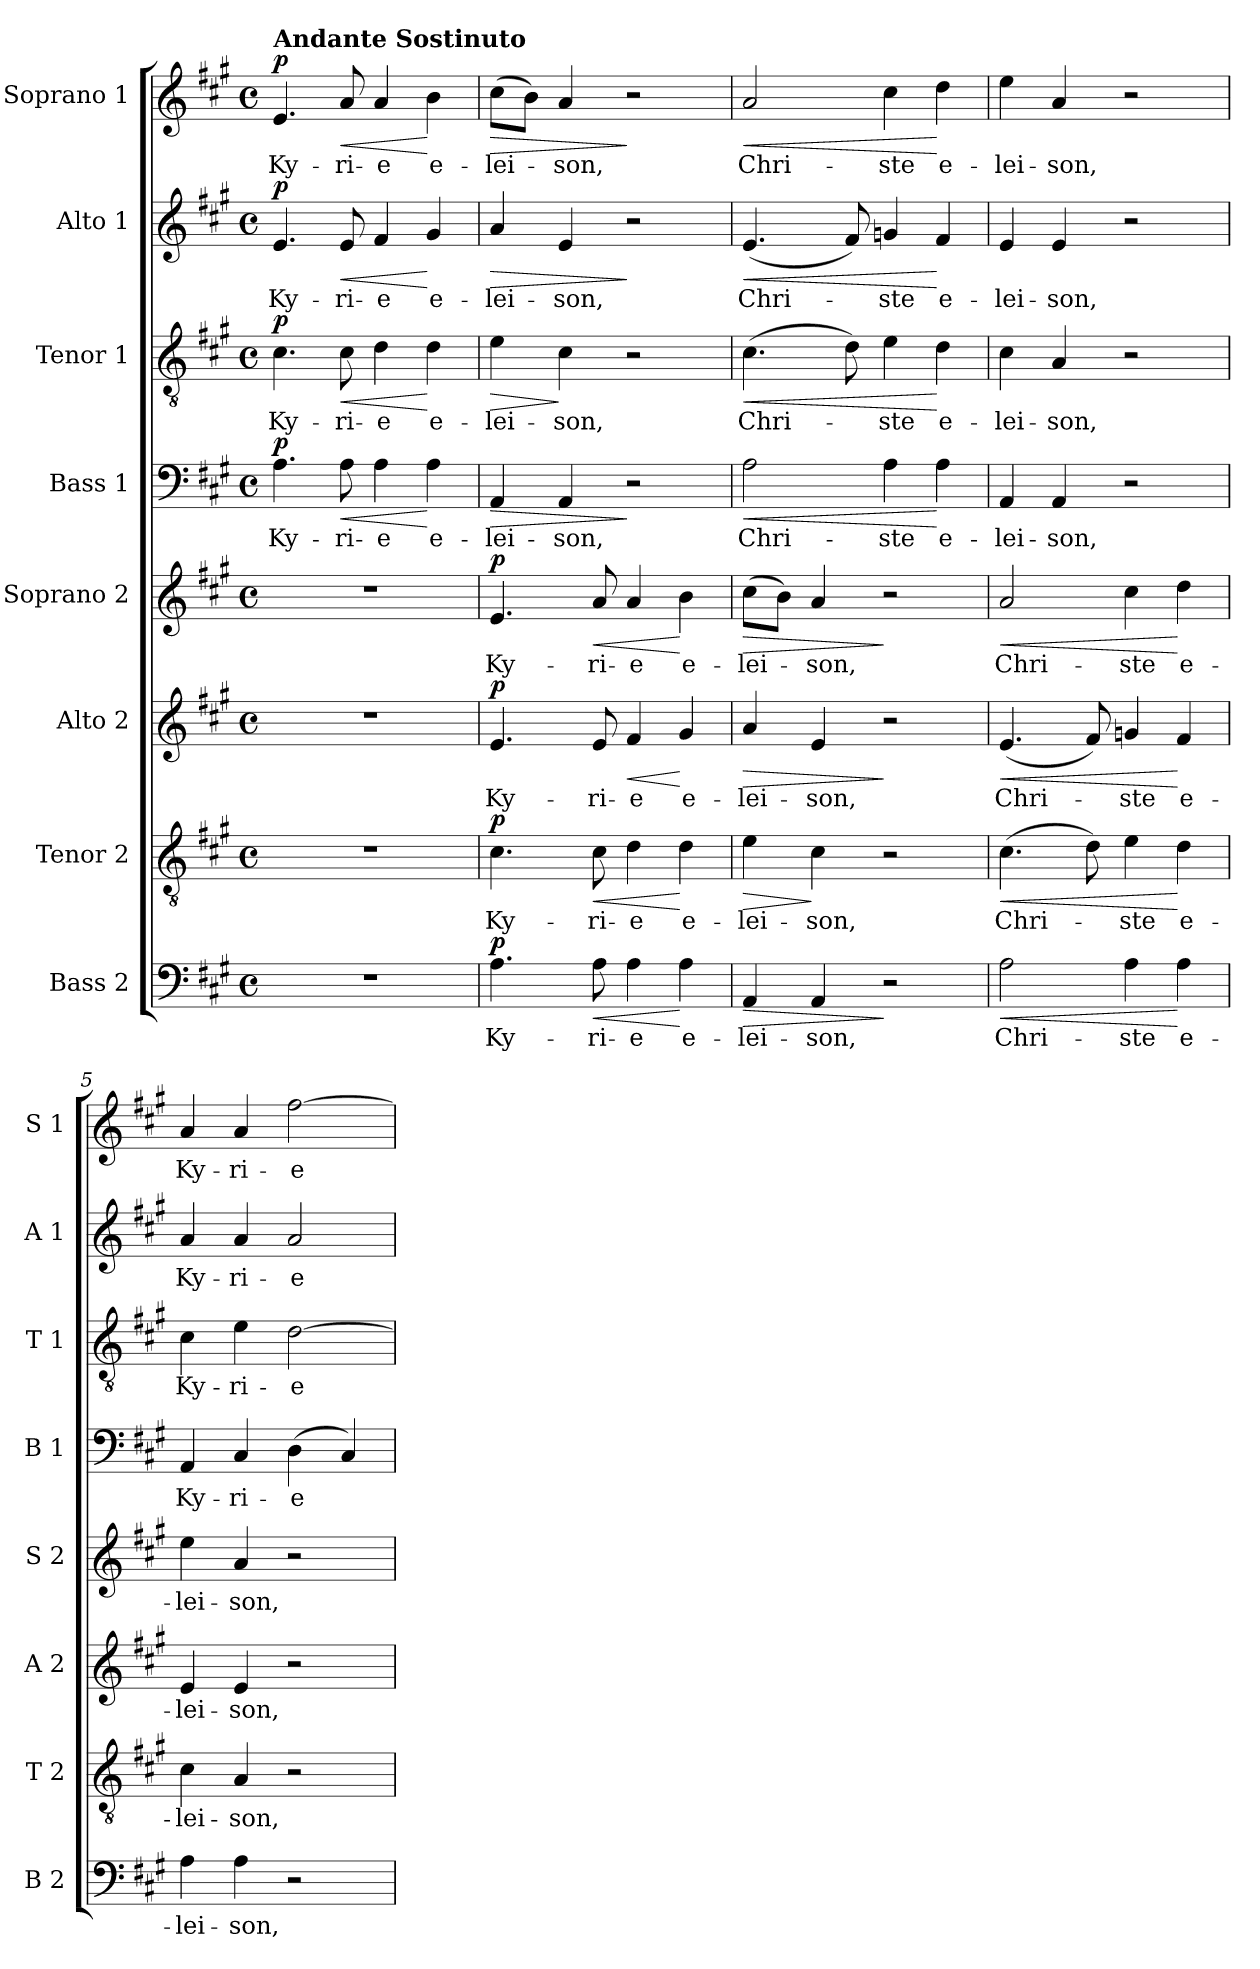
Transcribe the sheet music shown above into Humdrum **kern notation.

**kern	**text	**dynam	**kern	**text	**dynam	**kern	**text	**dynam	**kern	**text	**dynam	**kern	**text	**dynam	**kern	**text	**dynam	**kern	**text	**dynam	**kern	**text	**dynam
*part8	*part8	*part8	*part7	*part7	*part7	*part6	*part6	*part6	*part5	*part5	*part5	*part4	*part4	*part4	*part3	*part3	*part3	*part2	*part2	*part2	*part1	*part1	*part1
*staff8	*staff8	*staff8	*staff7	*staff7	*staff7	*staff6	*staff6	*staff6	*staff5	*staff5	*staff5	*staff4	*staff4	*staff4	*staff3	*staff3	*staff3	*staff2	*staff2	*staff2	*staff1	*staff1	*staff1
*I"Bass 2	*	*	*I"Tenor 2	*	*	*I"Alto 2	*	*	*I"Soprano 2	*	*	*I"Bass 1	*	*	*I"Tenor 1	*	*	*I"Alto 1	*	*	*I"Soprano 1	*	*
*I'B 2	*	*	*I'T 2	*	*	*I'A 2	*	*	*I'S 2	*	*	*I'B 1	*	*	*I'T 1	*	*	*I'A 1	*	*	*I'S 1	*	*
*clefF4	*	*	*clefGv2	*	*	*clefG2	*	*	*clefG2	*	*	*clefF4	*	*	*clefGv2	*	*	*clefG2	*	*	*clefG2	*	*
*k[f#c#g#]	*	*	*k[f#c#g#]	*	*	*k[f#c#g#]	*	*	*k[f#c#g#]	*	*	*k[f#c#g#]	*	*	*k[f#c#g#]	*	*	*k[f#c#g#]	*	*	*k[f#c#g#]	*	*
*A:	*	*	*A:	*	*	*A:	*	*	*A:	*	*	*A:	*	*	*A:	*	*	*A:	*	*	*A:	*	*
*M4/4	*	*	*M4/4	*	*	*M4/4	*	*	*M4/4	*	*	*M4/4	*	*	*M4/4	*	*	*M4/4	*	*	*M4/4	*	*
*met(c)	*	*	*met(c)	*	*	*met(c)	*	*	*met(c)	*	*	*met(c)	*	*	*met(c)	*	*	*met(c)	*	*	*met(c)	*	*
*MM72	*	*	*MM72	*	*	*MM72	*	*	*MM72	*	*	*MM72	*	*	*MM72	*	*	*MM72	*	*	*MM72	*	*
=1	=1	=1	=1	=1	=1	=1	=1	=1	=1	=1	=1	=1	=1	=1	=1	=1	=1	=1	=1	=1	=1	=1	=1
!	!	!	!	!	!	!	!	!	!	!	!	!	!	!	!	!	!	!	!	!	!LO:TX:a:B:t=Andante Sostinuto	!	!
!	!	!	!	!	!	!	!	!	!	!	!	!	!LO:LY:b	!LO:DY:b	!	!LO:LY:b	!LO:DY:b	!	!LO:LY:b	!LO:DY:b	!	!LO:LY:b	!LO:DY:b
1r	.	.	1r	.	.	1r	.	.	1r	.	.	4.A\	Ky-	p	4.c#\	Ky-	p	4.e/	Ky-	p	4.e/	Ky-	p
!	!	!	!	!	!	!	!	!	!	!	!	!	!LO:LY:b	!LO:HP:b	!	!LO:LY:b	!LO:HP:b	!	!LO:LY:b	!LO:HP:b	!	!LO:LY:b	!LO:HP:b
.	.	.	.	.	.	.	.	.	.	.	.	8A\	-ri-	<	8c#\	-ri-	<	8e/	-ri-	<	8a/	-ri-	<
!	!	!	!	!	!	!	!	!	!	!	!	!	!LO:LY:b	!	!	!LO:LY:b	!	!	!LO:LY:b	!	!	!LO:LY:b	!
.	.	.	.	.	.	.	.	.	.	.	.	4A\	-e	.	4d\	-e	.	4f#/	-e	.	4a/	-e	.
!	!	!	!	!	!	!	!	!	!	!	!	!	!LO:LY:b	!	!	!LO:LY:b	!	!	!LO:LY:b	!	!	!LO:LY:b	!
.	.	.	.	.	.	.	.	.	.	.	.	4A\	e-	[	4d\	e-	[	4g#/	e-	[	4b\	e-	[
=2	=2	=2	=2	=2	=2	=2	=2	=2	=2	=2	=2	=2	=2	=2	=2	=2	=2	=2	=2	=2	=2	=2	=2
!	!LO:LY:b	!LO:DY:b	!	!LO:LY:b	!LO:DY:b	!	!LO:LY:b	!LO:DY:b	!	!LO:LY:b	!LO:DY:b	!	!LO:LY:b	!LO:HP:b	!	!LO:LY:b	!LO:HP:b	!	!LO:LY:b	!LO:HP:b	!	!LO:LY:b	!LO:HP:b
4.A\	Ky-	p	4.c#\	Ky-	p	4.e/	Ky-	p	4.e/	Ky-	p	4AA/	-lei-	>	4e\	-lei-	>	4a/	-lei-	>	(>8cc#\L	-lei-	>
.	.	.	.	.	.	.	.	.	.	.	.	.	.	.	.	.	.	.	.	.	8b\J)	.	.
!	!	!	!	!	!	!	!	!	!	!	!	!	!LO:LY:b	!	!	!LO:LY:b	!	!	!LO:LY:b	!	!	!LO:LY:b	!
.	.	.	.	.	.	.	.	.	.	.	.	4AA/	-son,	.	4c#\	-son,	]	4e/	-son,	.	4a/	-son,	.
!	!LO:LY:b	!LO:HP:b	!	!LO:LY:b	!LO:HP:b	!	!LO:LY:b	!	!	!LO:LY:b	!LO:HP:b	!	!	!	!	!	!	!	!	!	!	!	!
8A\	-ri-	<	8c#\	-ri-	<	8e/	-ri-	.	8a/	-ri-	<	.	.	.	.	.	.	.	.	.	.	.	.
!	!LO:LY:b	!	!	!LO:LY:b	!	!	!LO:LY:b	!LO:HP:b	!	!LO:LY:b	!	!	!	!	!	!	!	!	!	!	!	!	!
4A\	-e	.	4d\	-e	.	4f#/	-e	<	4a/	-e	.	2r	.	]	2r	.	.	2r	.	]	2r	.	]
!	!LO:LY:b	!	!	!LO:LY:b	!	!	!LO:LY:b	!	!	!LO:LY:b	!	!	!	!	!	!	!	!	!	!	!	!	!
4A\	e-	[	4d\	e-	[	4g#/	e-	[	4b\	e-	[	.	.	.	.	.	.	.	.	.	.	.	.
=3	=3	=3	=3	=3	=3	=3	=3	=3	=3	=3	=3	=3	=3	=3	=3	=3	=3	=3	=3	=3	=3	=3	=3
!	!LO:LY:b	!LO:HP:b	!	!LO:LY:b	!LO:HP:b	!	!LO:LY:b	!LO:HP:b	!	!LO:LY:b	!LO:HP:b	!	!LO:LY:b	!LO:HP:b	!	!LO:LY:b	!LO:HP:b	!	!LO:LY:b	!LO:HP:b	!	!LO:LY:b	!LO:HP:b
4AA/	-lei-	>	4e\	-lei-	>	4a/	-lei-	>	(>8cc#\L	-lei-	>	2A\	Chri-	<	(>4.c#\	Chri-	<	(<4.e/	Chri-	<	2a/	Chri-	<
.	.	.	.	.	.	.	.	.	8b\J)	.	.	.	.	.	.	.	.	.	.	.	.	.	.
!	!LO:LY:b	!	!	!LO:LY:b	!	!	!LO:LY:b	!	!	!LO:LY:b	!	!	!	!	!	!	!	!	!	!	!	!	!
4AA/	-son,	.	4c#\	-son,	]	4e/	-son,	.	4a/	-son,	.	.	.	.	.	.	.	.	.	.	.	.	.
.	.	.	.	.	.	.	.	.	.	.	.	.	.	.	8d\)	.	.	8f#/)	.	.	.	.	.
!	!	!	!	!	!	!	!	!	!	!	!	!	!LO:LY:b	!	!	!LO:LY:b	!	!	!LO:LY:b	!	!	!LO:LY:b	!
2r	.	]	2r	.	.	2r	.	]	2r	.	]	4A\	-ste	.	4e\	-ste	.	4gn/	-ste	.	4cc#\	-ste	.
!	!	!	!	!	!	!	!	!	!	!	!	!	!LO:LY:b	!	!	!LO:LY:b	!	!	!LO:LY:b	!	!	!LO:LY:b	!
.	.	.	.	.	.	.	.	.	.	.	.	4A\	e-	[	4d\	e-	[	4f#/	e-	[	4dd\	e-	[
=4	=4	=4	=4	=4	=4	=4	=4	=4	=4	=4	=4	=4	=4	=4	=4	=4	=4	=4	=4	=4	=4	=4	=4
!	!LO:LY:b	!LO:HP:b	!	!LO:LY:b	!LO:HP:b	!	!LO:LY:b	!LO:HP:b	!	!LO:LY:b	!LO:HP:b	!	!LO:LY:b	!	!	!LO:LY:b	!	!	!LO:LY:b	!	!	!LO:LY:b	!
2A\	Chri-	<	(>4.c#\	Chri-	<	(<4.e/	Chri-	<	2a/	Chri-	<	4AA/	-lei-	.	4c#\	-lei-	.	4e/	-lei-	.	4ee\	-lei-	.
!	!	!	!	!	!	!	!	!	!	!	!	!	!LO:LY:b	!	!	!LO:LY:b	!	!	!LO:LY:b	!	!	!LO:LY:b	!
.	.	.	.	.	.	.	.	.	.	.	.	4AA/	-son,	.	4A/	-son,	.	4e/	-son,	.	4a/	-son,	.
.	.	.	8d\)	.	.	8f#/)	.	.	.	.	.	.	.	.	.	.	.	.	.	.	.	.	.
!	!LO:LY:b	!	!	!LO:LY:b	!	!	!LO:LY:b	!	!	!LO:LY:b	!	!	!	!	!	!	!	!	!	!	!	!	!
4A\	-ste	.	4e\	-ste	.	4gn/	-ste	.	4cc#\	-ste	.	2r	.	.	2r	.	.	2r	.	.	2r	.	.
!	!LO:LY:b	!	!	!LO:LY:b	!	!	!LO:LY:b	!	!	!LO:LY:b	!	!	!	!	!	!	!	!	!	!	!	!	!
4A\	e-	[	4d\	e-	[	4f#/	e-	[	4dd\	e-	[	.	.	.	.	.	.	.	.	.	.	.	.
=5	=5	=5	=5	=5	=5	=5	=5	=5	=5	=5	=5	=5	=5	=5	=5	=5	=5	=5	=5	=5	=5	=5	=5
!	!LO:LY:b	!	!	!LO:LY:b	!	!	!LO:LY:b	!	!	!LO:LY:b	!	!	!LO:LY:b	!	!	!LO:LY:b	!	!	!LO:LY:b	!	!	!LO:LY:b	!
4A\	-lei-	.	4c#\	-lei-	.	4e/	-lei-	.	4ee\	-lei-	.	4AA/	Ky-	.	4c#\	Ky-	.	4a/	Ky-	.	4a/	Ky-	.
!	!LO:LY:b	!	!	!LO:LY:b	!	!	!LO:LY:b	!	!	!LO:LY:b	!	!	!LO:LY:b	!	!	!LO:LY:b	!	!	!LO:LY:b	!	!	!LO:LY:b	!
4A\	-son,	.	4A/	-son,	.	4e/	-son,	.	4a/	-son,	.	4C#/	-ri-	.	4e\	-ri-	.	4a/	-ri-	.	4a/	-ri-	.
!	!	!	!	!	!	!	!	!	!	!	!	!	!LO:LY:b	!	!	!LO:LY:b	!	!	!LO:LY:b	!	!	!LO:LY:b	!
2r	.	.	2r	.	.	2r	.	.	2r	.	.	(>4D\	-e	.	[2d\	-e	.	2a/	-e	.	[2ff#\	-e	.
.	.	.	.	.	.	.	.	.	.	.	.	4C#/)	.	.	.	.	.	.	.	.	.	.	.
=	=	=	=	=	=	=	=	=	=	=	=	=	=	=	=	=	=	=	=	=	=	=	=
*-	*-	*-	*-	*-	*-	*-	*-	*-	*-	*-	*-	*-	*-	*-	*-	*-	*-	*-	*-	*-	*-	*-	*-
